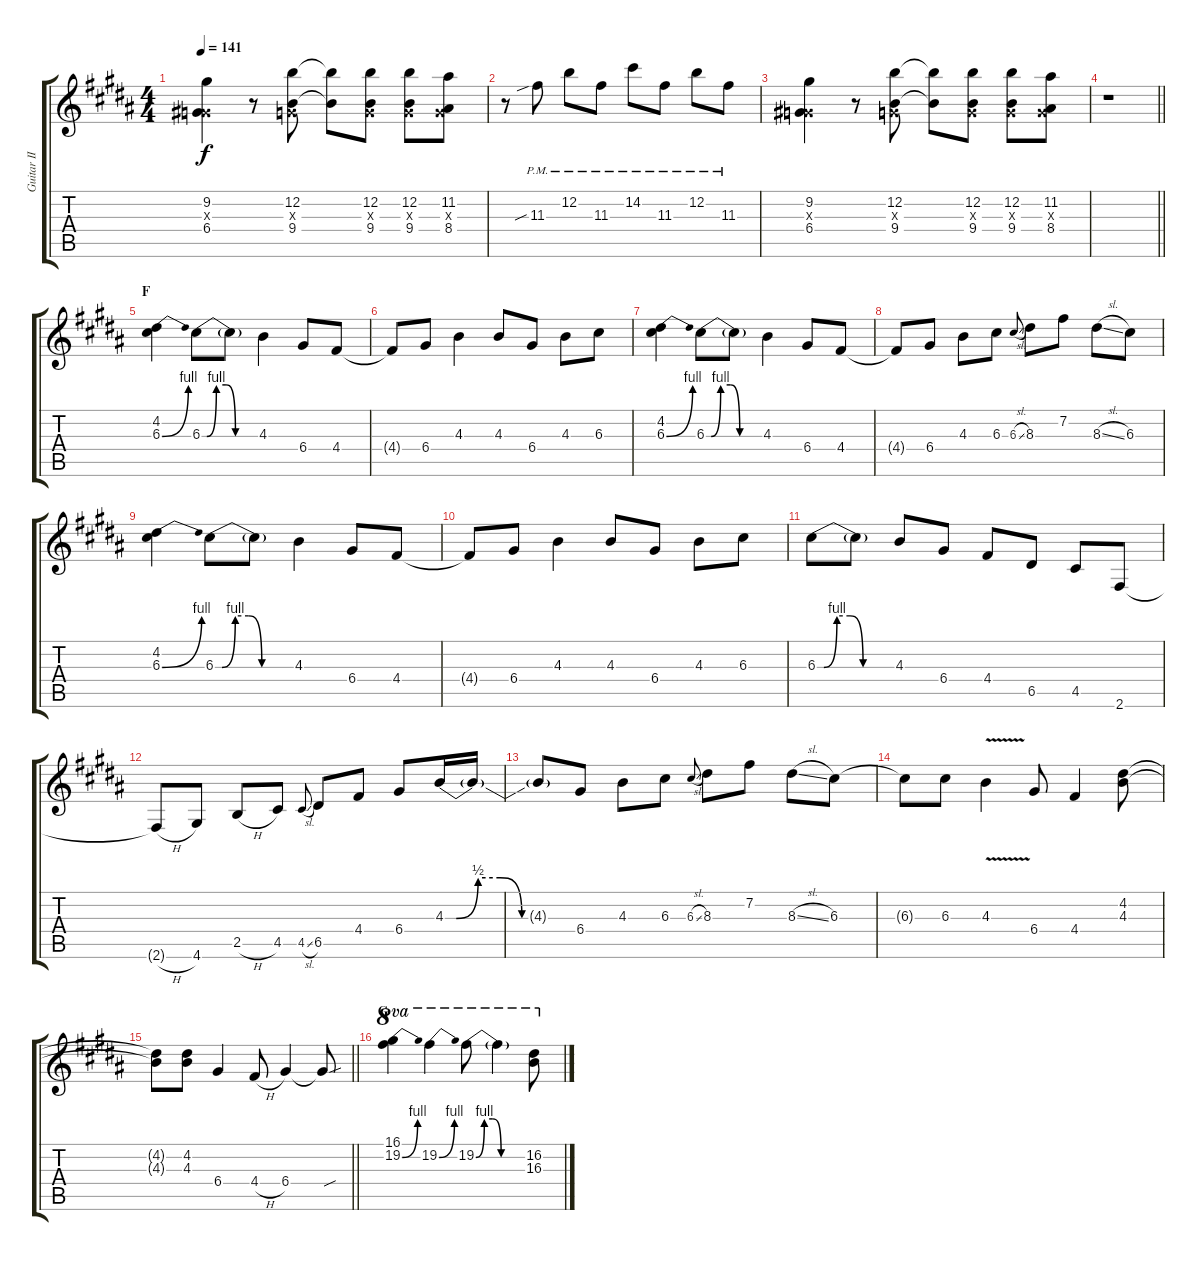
\track ("Guitar II - Kita" "Guitar II ") {instrument electricguitarjazz}
\staff {score tabs}
\tuning (E4 B3 G3 D3 A2 E2) {hide}
\ts (4 4)
\tempo 141
\clef g2
\ks b
(9.2 0.3{x} 6.4).4{dy f} r.8 (12.2 0.3{x} 9.4).8 (12.2{t} 9.4{t}).8 (12.2 0.3{x} 9.4).8 (12.2 0.3{x} 9.4).8 (11.2 0.3{x} 8.4).8 |
r.8 11.3{sib pm}.8 12.2{pm}.8 11.3{pm}.8 14.2{pm}.8 11.3{pm}.8 12.2{pm}.8 11.3{pm}.8 |
(9.2 0.3{x} 6.4).4 r.8 (12.2 0.3{x} 9.4).8 (12.2{t} 9.4{t}).8 (12.2 0.3{x} 9.4).8 (12.2 0.3{x} 9.4).8 (11.2 0.3{x} 8.4).8 |
\barLineRight lightlight
r.1 |
\section ("" "F")
(4.2 6.3{be (bend 0 0 60 4)}).4 6.3{be (custom 0 0 5 0 15 4 25 4 35 0 60 0)}.8 6.3{t}.8 4.3.4 6.4.8 4.4.8 |
4.4{t}.8 6.4.8 4.3.4 4.3.8 6.4.8 4.3.8 6.3.8 |
(4.2 6.3{be (bend 0 0 60 4)}).4 6.3{be (custom 0 0 5 0 15 4 25 4 35 0 60 0)}.8 6.3{t}.8 4.3.4 6.4.8 4.4.8 |
4.4{t}.8 6.4.8 4.3.8 6.3.8 6.3{sl}.8{gr onbeat} 8.3.8 7.2.8 8.3{sl}.8 6.3.8 |
(4.2 6.3{be (bend 0 0 60 4)}).4 6.3{be (custom 0 0 5 0 15 4 25 4 35 0 60 0)}.8 6.3{t}.8 4.3.4 6.4.8 4.4.8 |
4.4{t}.8 6.4.8 4.3.4 4.3.8 6.4.8 4.3.8 6.3.8 |
6.3{be (custom 0 0 5 0 15 4 25 4 35 0 60 0)}.8 6.3{t}.8 4.3.8 6.4.8 4.4.8 6.5.8 4.5.8 2.6.8 |
2.6{h t}.8 4.6.8 2.5{h}.8 4.5.8 4.5{sl}.8{gr onbeat} 6.5.8 4.4.8 6.4.8 4.3{be (custom 0 0 5 0 15 2 25 2 35 0 60 0)}.16 4.3{t}.16 |
4.3{t}.8 6.4.8 4.3.8 6.3.8 6.3{sl}.8{gr onbeat} 8.3.8 7.2.8 8.3{sl}.8 6.3.8 |
6.3{t}.8 6.3.8 4.3{v}.4 6.4.8 4.4.4 (4.2 4.3).8 |
\barLineRight lightlight
(4.2{t} 4.3{t}).8 (4.2 4.3).8 6.4.4 4.4{h}.8 6.4.4 6.4{sou t}.8 |
\section ("" "G")
(16.1 19.2{be (bend 0 0 60 4)}).4{ot 8va} 19.2{be (bend 0 0 60 4)}.4{ot 8va} 19.2{be (custom 0 0 10 4 20 4 30 0 60 0)}.8{ot 8va} 19.2{t}.4{ot 8va} (16.2 16.3).8{ot 8va}
